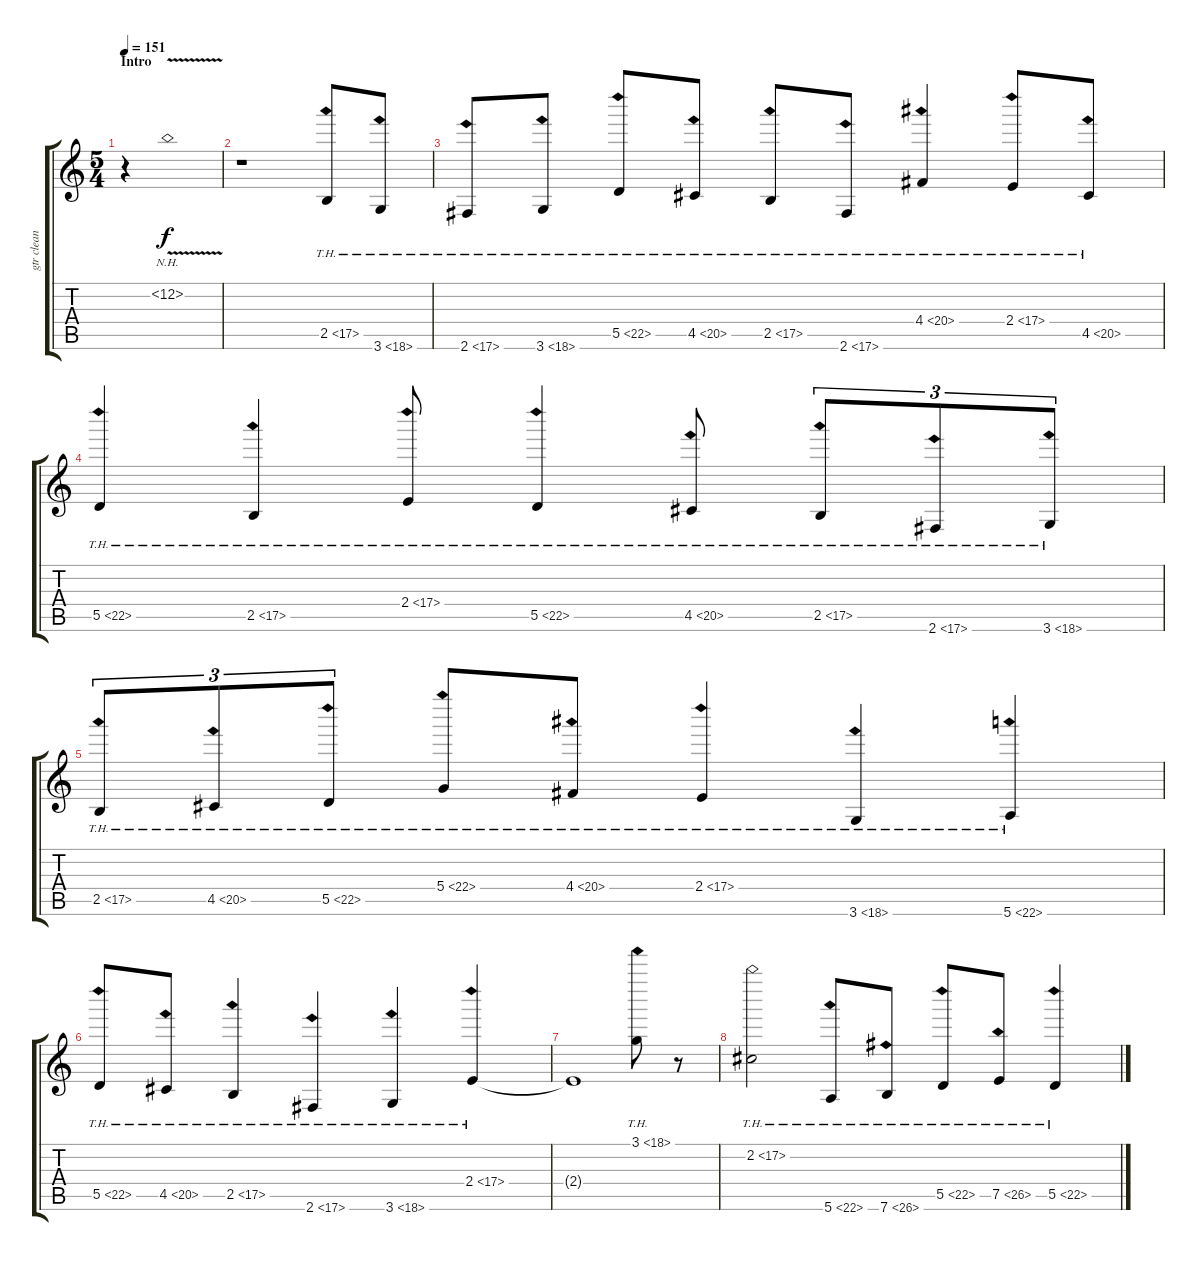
\track ("gtr clean 2" "gtr clean ") {instrument electricguitarclean}
\staff {score tabs}
\tuning (E4 B3 G3 D3 A2 E2) {hide}
\ts (5 4)
\section ("" "Intro")
\tempo 151
\tempo 140
\tempo 151
\clef g2
\ks c
r.4{dy f instrument electricguitarclean} 12.2{nh v}.1{instrument electricguitarmuted} |
r.1 2.5{th 15}.8 3.6{th 15}.8 |
2.6{th 15}.8 3.6{th 15}.8 5.5{th 17}.8 4.5{th 16}.8 2.5{th 15}.8 2.6{th 15}.8 4.4{th 16}.4 2.4{th 15}.8 4.5{th 16}.8 |
5.5{th 17}.4 2.5{th 15}.4 2.4{th 15}.8 5.5{th 17}.4 4.5{th 16}.8 2.5{th 15}.8{tu (3 2)} 2.6{th 15}.8{tu (3 2)} 3.6{th 15}.8{tu (3 2)} |
2.5{th 15}.8{tu (3 2)} 4.5{th 16}.8{tu (3 2)} 5.5{th 17}.8{tu (3 2)} 5.4{th 17}.8 4.4{th 16}.8 2.4{th 15}.4 3.6{th 15}.4 5.6{th 17}.4 |
5.5{th 17}.8 4.5{th 16}.8 2.5{th 15}.4 2.6{th 15}.4 3.6{th 15}.4 2.4{th 15}.4 |
2.4{t}.1 3.1{th 15}.8 r.8 |
2.2{th 15}.2 5.6{th 17}.8 7.6{th 19}.8 5.5{th 17}.8 7.5{th 19}.8 5.5{th 17}.4
